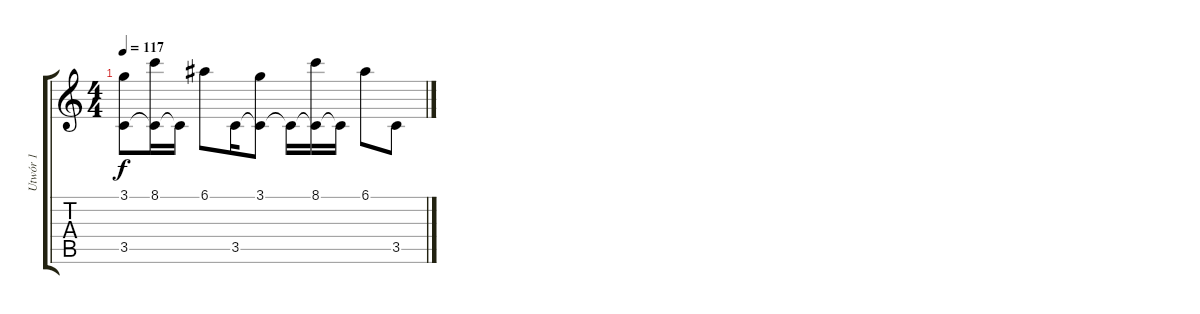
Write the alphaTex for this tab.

\track ("Utwór 1" "Utwór 1") {instrument acousticguitarnylon}
\staff {score tabs}
\tuning (E4 B3 G3 D3 A2 E2) {hide}
\ts (4 4)
\tempo 117
\clef g2
\ks c
(3.1 3.5).8{dy f} (8.1 3.5{t}).16 3.5{t}.16 6.1.8 3.5.16 (3.1 3.5{t}).8 3.5{t}.16 (8.1 3.5{t}).16 3.5{t}.16 6.1.8 3.5.8
